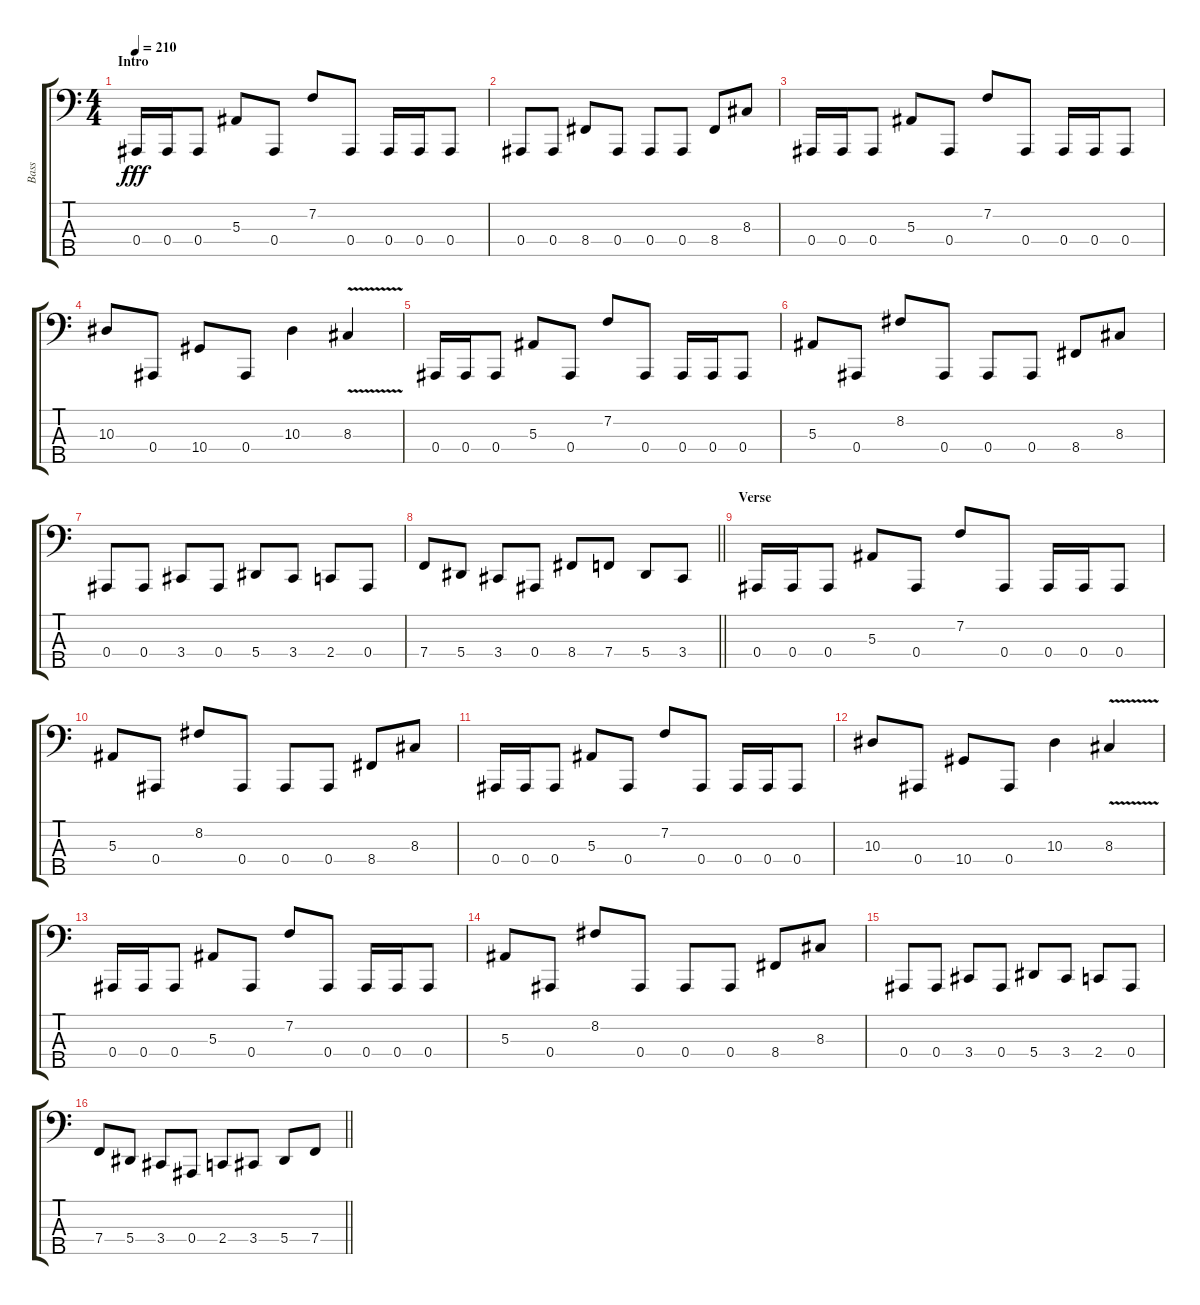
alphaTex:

\track ("Bass" "Bass") {instrument electricbasspick}
\staff {score tabs}
\tuning (Eb2 Bb1 F1 Bb0 F0) {hide}
\ts (4 4)
\section ("" "Intro")
\tempo 210
\clef f4
\ks c
0.4.16{dy fff instrument electricbasspick} 0.4.16 0.4.8 5.3.8 0.4.8 7.2.8 0.4.8 0.4.16 0.4.16 0.4.8 |
0.4.8 0.4.8 8.4.8 0.4.8 0.4.8 0.4.8 8.4.8 8.3.8 |
0.4.16 0.4.16 0.4.8 5.3.8 0.4.8 7.2.8 0.4.8 0.4.16 0.4.16 0.4.8 |
10.3.8 0.4.8 10.4.8 0.4.8 10.3.4 8.3{v}.4 |
0.4.16 0.4.16 0.4.8 5.3.8 0.4.8 7.2.8 0.4.8 0.4.16 0.4.16 0.4.8 |
5.3.8 0.4.8 8.2.8 0.4.8 0.4.8 0.4.8 8.4.8 8.3.8 |
0.4.8 0.4.8 3.4.8 0.4.8 5.4.8 3.4.8 2.4.8 0.4.8 |
\barLineRight lightlight
7.4.8 5.4.8 3.4.8 0.4.8 8.4.8 7.4.8 5.4.8 3.4.8 |
\section ("" "Verse")
0.4.16 0.4.16 0.4.8 5.3.8 0.4.8 7.2.8 0.4.8 0.4.16 0.4.16 0.4.8 |
5.3.8 0.4.8 8.2.8 0.4.8 0.4.8 0.4.8 8.4.8 8.3.8 |
0.4.16 0.4.16 0.4.8 5.3.8 0.4.8 7.2.8 0.4.8 0.4.16 0.4.16 0.4.8 |
10.3.8 0.4.8 10.4.8 0.4.8 10.3.4 8.3{v}.4 |
0.4.16 0.4.16 0.4.8 5.3.8 0.4.8 7.2.8 0.4.8 0.4.16 0.4.16 0.4.8 |
5.3.8 0.4.8 8.2.8 0.4.8 0.4.8 0.4.8 8.4.8 8.3.8 |
0.4.8 0.4.8 3.4.8 0.4.8 5.4.8 3.4.8 2.4.8 0.4.8 |
\barLineRight lightlight
7.4.8 5.4.8 3.4.8 0.4.8 2.4.8 3.4.8 5.4.8 7.4.8
